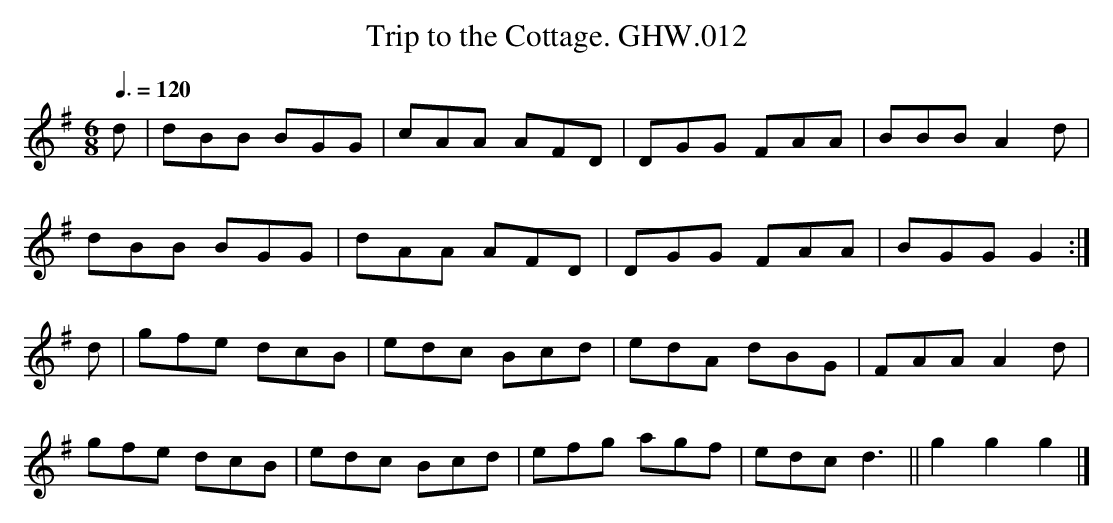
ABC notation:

X:1
T:Trip to the Cottage. GHW.012
M:6/8
L:1/8
Q:3/8=120
K:G
d|dBB BGG|cAA AFD|DGG FAA|BBB A2 d|
dBB BGG|dAA AFD|DGG FAA|BGG G2:|
d|gfe dcB|edc Bcd|edA dBG|FAA A2d|
gfe dcB|edc Bcd|efg agf|edc d3||g2g2g2|]
